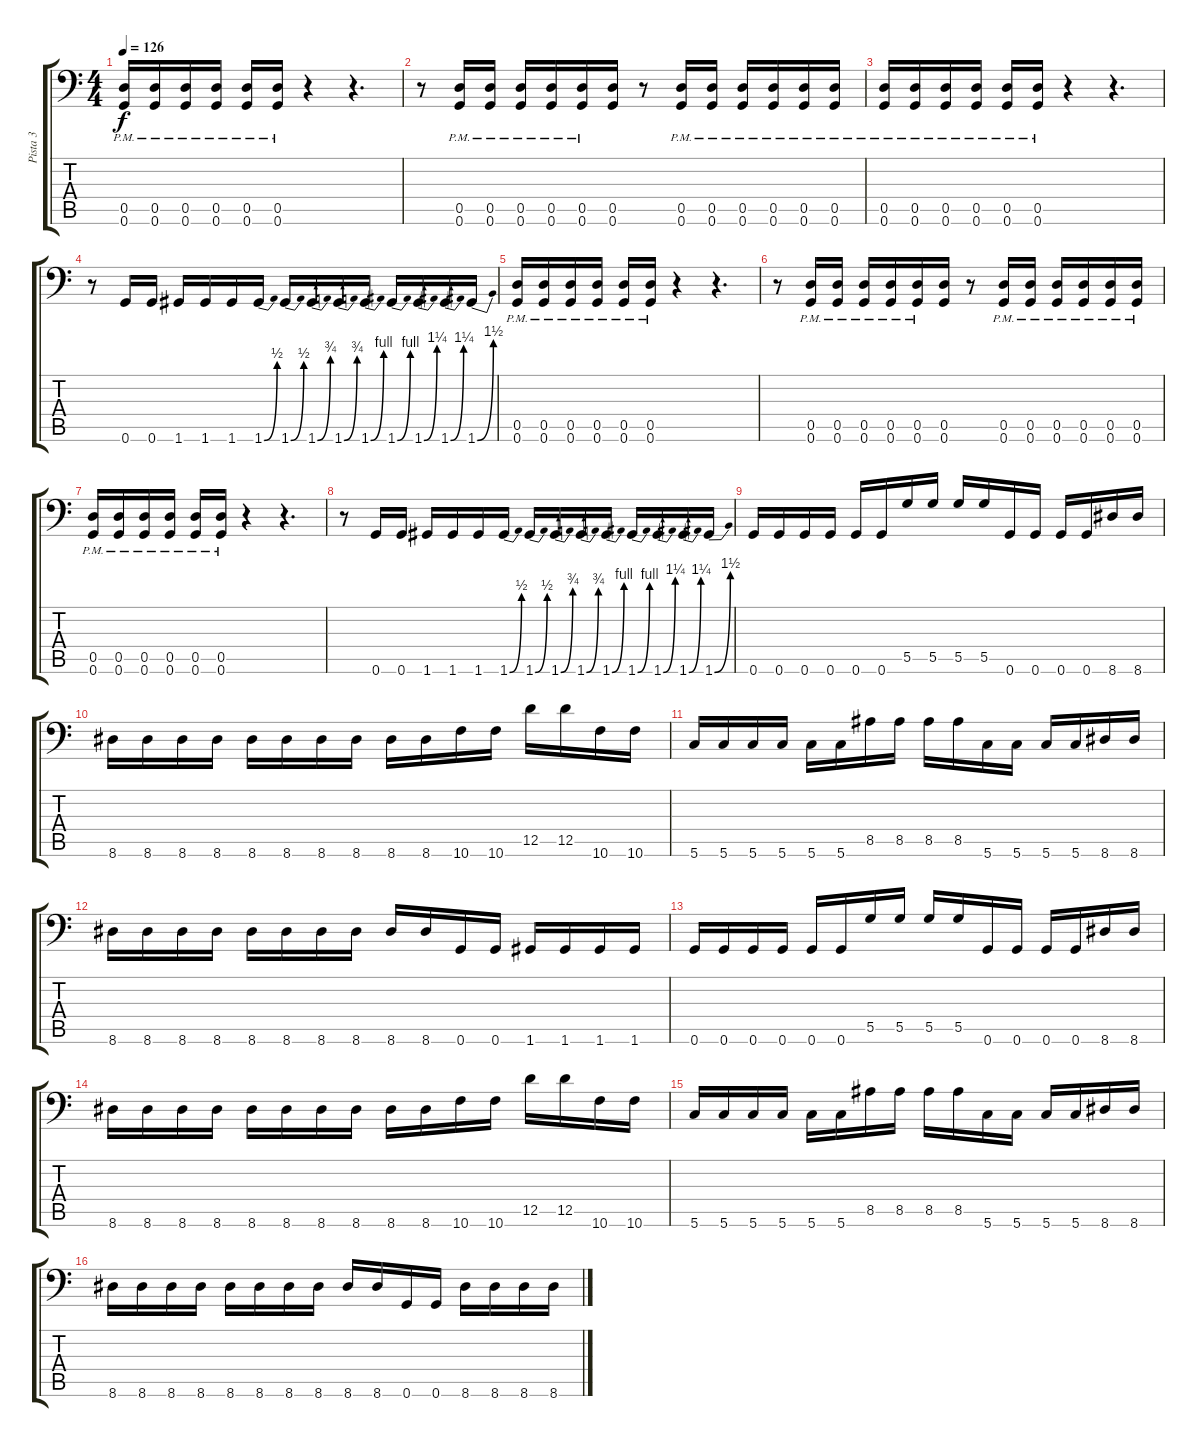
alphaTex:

\track ("Pista 3" "Pista 3") {instrument distortionguitar}
\staff {score tabs}
\tuning (A3 E3 C3 G2 D2 G1) {hide}
\ts (4 4)
\tempo 126
\clef f4
\ks c
(0.5{pm} 0.6{pm}).16{dy f volume 13 instrument distortionguitar} (0.5{pm} 0.6{pm}).16 (0.5{pm} 0.6{pm}).16 (0.5{pm} 0.6{pm}).16 (0.5{pm} 0.6{pm}).16 (0.5{pm} 0.6{pm}).16 r.4 r.4{d} |
r.8 (0.5{pm} 0.6{pm}).16 (0.5{pm} 0.6{pm}).16 (0.5{pm} 0.6{pm}).16 (0.5{pm} 0.6{pm}).16 (0.5{pm} 0.6{pm}).16 (0.5 0.6).16 r.8 (0.5{pm} 0.6{pm}).16 (0.5{pm} 0.6{pm}).16 (0.5{pm} 0.6{pm}).16 (0.5{pm} 0.6{pm}).16 (0.5{pm} 0.6{pm}).16 (0.5{pm} 0.6{pm}).16 |
(0.5{pm} 0.6{pm}).16 (0.5{pm} 0.6{pm}).16 (0.5{pm} 0.6{pm}).16 (0.5{pm} 0.6{pm}).16 (0.5{pm} 0.6{pm}).16 (0.5{pm} 0.6{pm}).16 r.4 r.4{d} |
r.8 0.6.16 0.6.16 1.6.16 1.6.16 1.6.16 1.6{be (bend 0 0 60 2)}.16 1.6{be (bend 0 0 60 2)}.16 1.6{be (bend 0 0 60 3)}.16 1.6{be (bend 0 0 60 3)}.16 1.6{be (bend 0 0 60 4)}.16 1.6{be (bend 0 0 60 4)}.16 1.6{be (bend 0 0 60 5)}.16 1.6{be (bend 0 0 60 5)}.16 1.6{be (bend 0 0 60 6)}.16 |
(0.5{pm} 0.6{pm}).16 (0.5{pm} 0.6{pm}).16 (0.5{pm} 0.6{pm}).16 (0.5{pm} 0.6{pm}).16 (0.5{pm} 0.6{pm}).16 (0.5{pm} 0.6{pm}).16 r.4 r.4{d} |
r.8 (0.5{pm} 0.6{pm}).16 (0.5{pm} 0.6{pm}).16 (0.5{pm} 0.6{pm}).16 (0.5{pm} 0.6{pm}).16 (0.5{pm} 0.6{pm}).16 (0.5 0.6).16 r.8 (0.5{pm} 0.6{pm}).16 (0.5{pm} 0.6{pm}).16 (0.5{pm} 0.6{pm}).16 (0.5{pm} 0.6{pm}).16 (0.5{pm} 0.6{pm}).16 (0.5{pm} 0.6{pm}).16 |
(0.5{pm} 0.6{pm}).16 (0.5{pm} 0.6{pm}).16 (0.5{pm} 0.6{pm}).16 (0.5{pm} 0.6{pm}).16 (0.5{pm} 0.6{pm}).16 (0.5{pm} 0.6{pm}).16 r.4 r.4{d} |
r.8 0.6.16 0.6.16 1.6.16 1.6.16 1.6.16 1.6{be (bend 0 0 60 2)}.16 1.6{be (bend 0 0 60 2)}.16 1.6{be (bend 0 0 60 3)}.16 1.6{be (bend 0 0 60 3)}.16 1.6{be (bend 0 0 60 4)}.16 1.6{be (bend 0 0 60 4)}.16 1.6{be (bend 0 0 60 5)}.16 1.6{be (bend 0 0 60 5)}.16 1.6{be (bend 0 0 60 6)}.16 |
0.6.16 0.6.16 0.6.16 0.6.16 0.6.16 0.6.16 5.5.16 5.5.16 5.5.16 5.5.16 0.6.16 0.6.16 0.6.16 0.6.16 8.6.16 8.6.16 |
8.6.16 8.6.16 8.6.16 8.6.16 8.6.16 8.6.16 8.6.16 8.6.16 8.6.16 8.6.16 10.6.16 10.6.16 12.5.16 12.5.16 10.6.16 10.6.16 |
5.6.16 5.6.16 5.6.16 5.6.16 5.6.16 5.6.16 8.5.16 8.5.16 8.5.16 8.5.16 5.6.16 5.6.16 5.6.16 5.6.16 8.6.16 8.6.16 |
8.6.16 8.6.16 8.6.16 8.6.16 8.6.16 8.6.16 8.6.16 8.6.16 8.6.16 8.6.16 0.6.16 0.6.16 1.6.16 1.6.16 1.6.16 1.6.16 |
0.6.16 0.6.16 0.6.16 0.6.16 0.6.16 0.6.16 5.5.16 5.5.16 5.5.16 5.5.16 0.6.16 0.6.16 0.6.16 0.6.16 8.6.16 8.6.16 |
8.6.16 8.6.16 8.6.16 8.6.16 8.6.16 8.6.16 8.6.16 8.6.16 8.6.16 8.6.16 10.6.16 10.6.16 12.5.16 12.5.16 10.6.16 10.6.16 |
5.6.16 5.6.16 5.6.16 5.6.16 5.6.16 5.6.16 8.5.16 8.5.16 8.5.16 8.5.16 5.6.16 5.6.16 5.6.16 5.6.16 8.6.16 8.6.16 |
8.6.16 8.6.16 8.6.16 8.6.16 8.6.16 8.6.16 8.6.16 8.6.16 8.6.16 8.6.16 0.6.16 0.6.16 8.6.16 8.6.16 8.6.16 8.6.16
